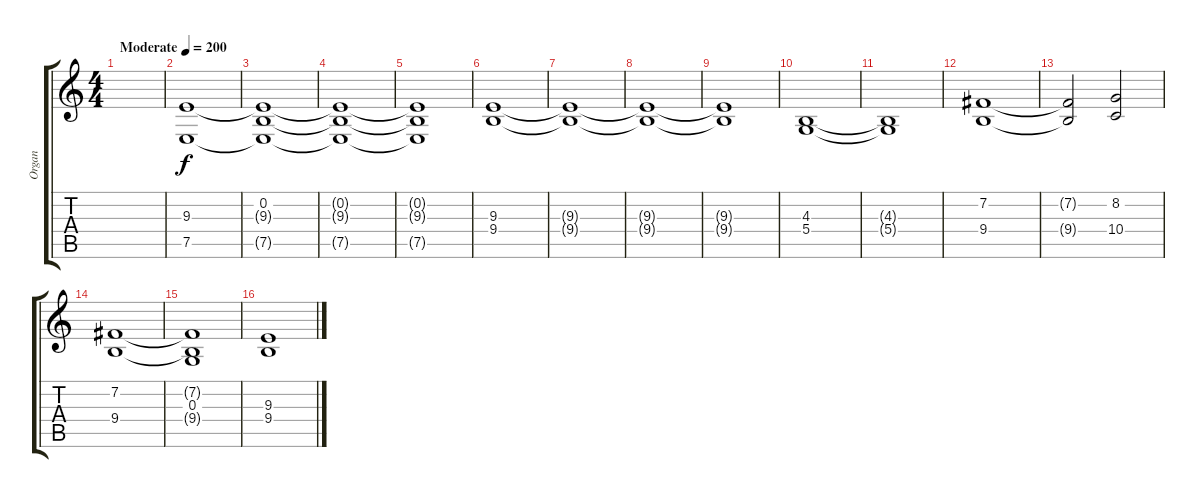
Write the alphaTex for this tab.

\track ("Organ" "Organ") {instrument reedorgan}
\staff {score tabs}
\tuning (E4 B3 G3 D3 A2 E2) {hide}
\ts (4 4)
\tempo (200 "Moderate")
\clef g2
\ks c
|
(9.3 7.5).1 |
(0.2 9.3{t} 7.5{t}).1 |
(0.2{t} 9.3{t} 7.5{t}).1 |
(0.2{t} 9.3{t} 7.5{t}).1 |
(9.3 9.4).1 |
(9.3{t} 9.4{t}).1 |
(9.3{t} 9.4{t}).1 |
(9.3{t} 9.4{t}).1 |
(4.3 5.4).1 |
(4.3{t} 5.4{t}).1 |
(7.2 9.4).1 |
(7.2{t} 9.4{t}).2 (8.2 10.4).2 |
(7.2 9.4).1 |
(7.2{t} 0.3 9.4{t}).1 |
(9.3 9.4).1
